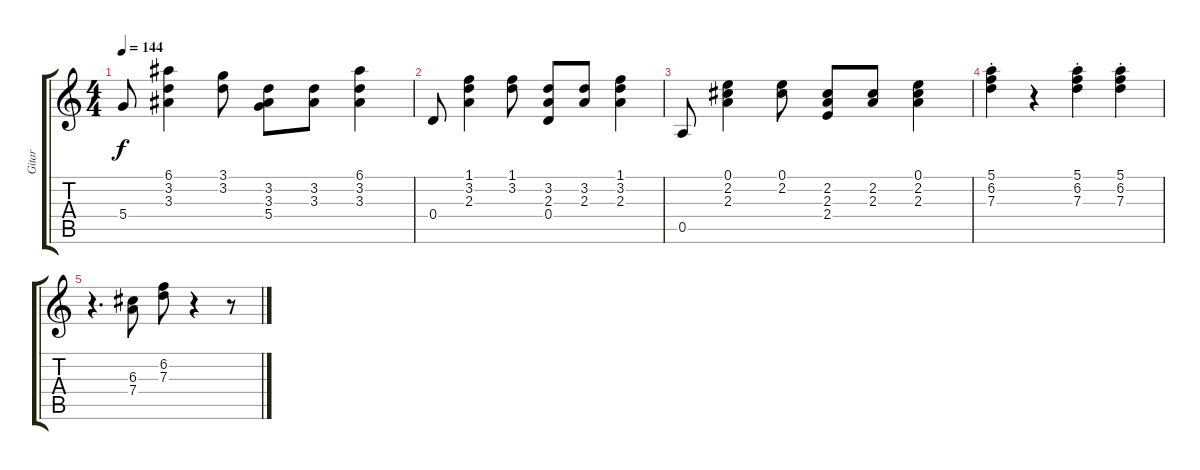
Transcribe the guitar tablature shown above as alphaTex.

\track ("Gitar" "Gitar") {instrument electricguitarjazz}
\staff {score tabs}
\tuning (E4 B3 G3 D3 A2 E2) {hide}
\ts (4 4)
\tempo 144
\clef g2
\ks c
5.4.8{dy f} (6.1 3.2 3.3).4 (3.1 3.2).8 (3.2 3.3 5.4).8 (3.2 3.3).8 (6.1 3.2 3.3).4 |
0.4.8 (1.1 3.2 2.3).4 (1.1 3.2).8 (3.2 2.3 0.4).8 (3.2 2.3).8 (1.1 3.2 2.3).4 |
0.5.8 (0.1 2.2 2.3).4 (0.1 2.2).8 (2.2 2.3 2.4).8 (2.2 2.3).8 (0.1 2.2 2.3).4 |
(5.1 6.2 7.3{st}).4 r.4 (5.1 6.2 7.3{st}).4 (5.1 6.2 7.3{st}).4 |
r.4{d} (6.3 7.4).8 (6.2 7.3).8 r.4 r.8
